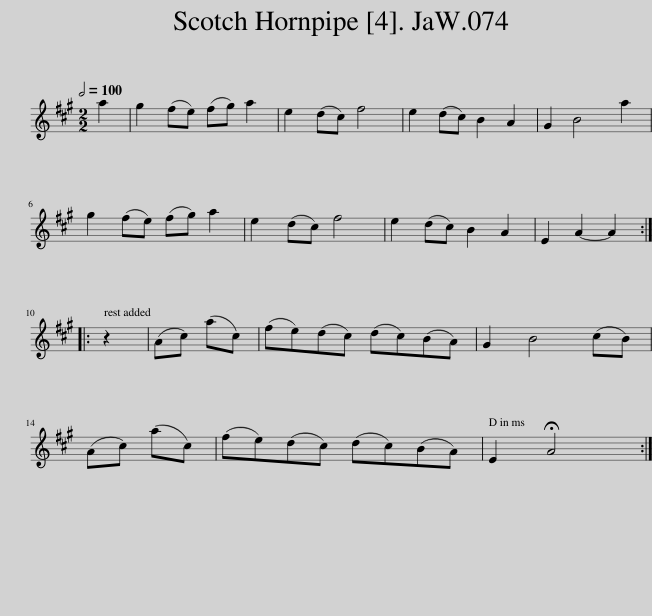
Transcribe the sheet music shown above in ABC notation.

X:1
L:1/8
Q:1/2=100
M:2/2
I:linebreak $
K:A
V:1 treble
V:1
 a2 | g2 (fe) (fg) a2 | e2 (dc) f4 | e2 (dc) B2 A2 | G2 B4 a2 |$ %5
 g2 (fe) (fg) a2 | e2 (dc) f4 | e2 (dc) B2 A2 | E2 A2- A2 ::$ z2 | %10
 (Ac) (ac) | (fe)(dc) (dc)(BA) | G2 B4 (cB) |$ (Ac) (ac) | (fe)(dc) (dc)(BA) | %15
 E2 !fermata!A4 :| %16
